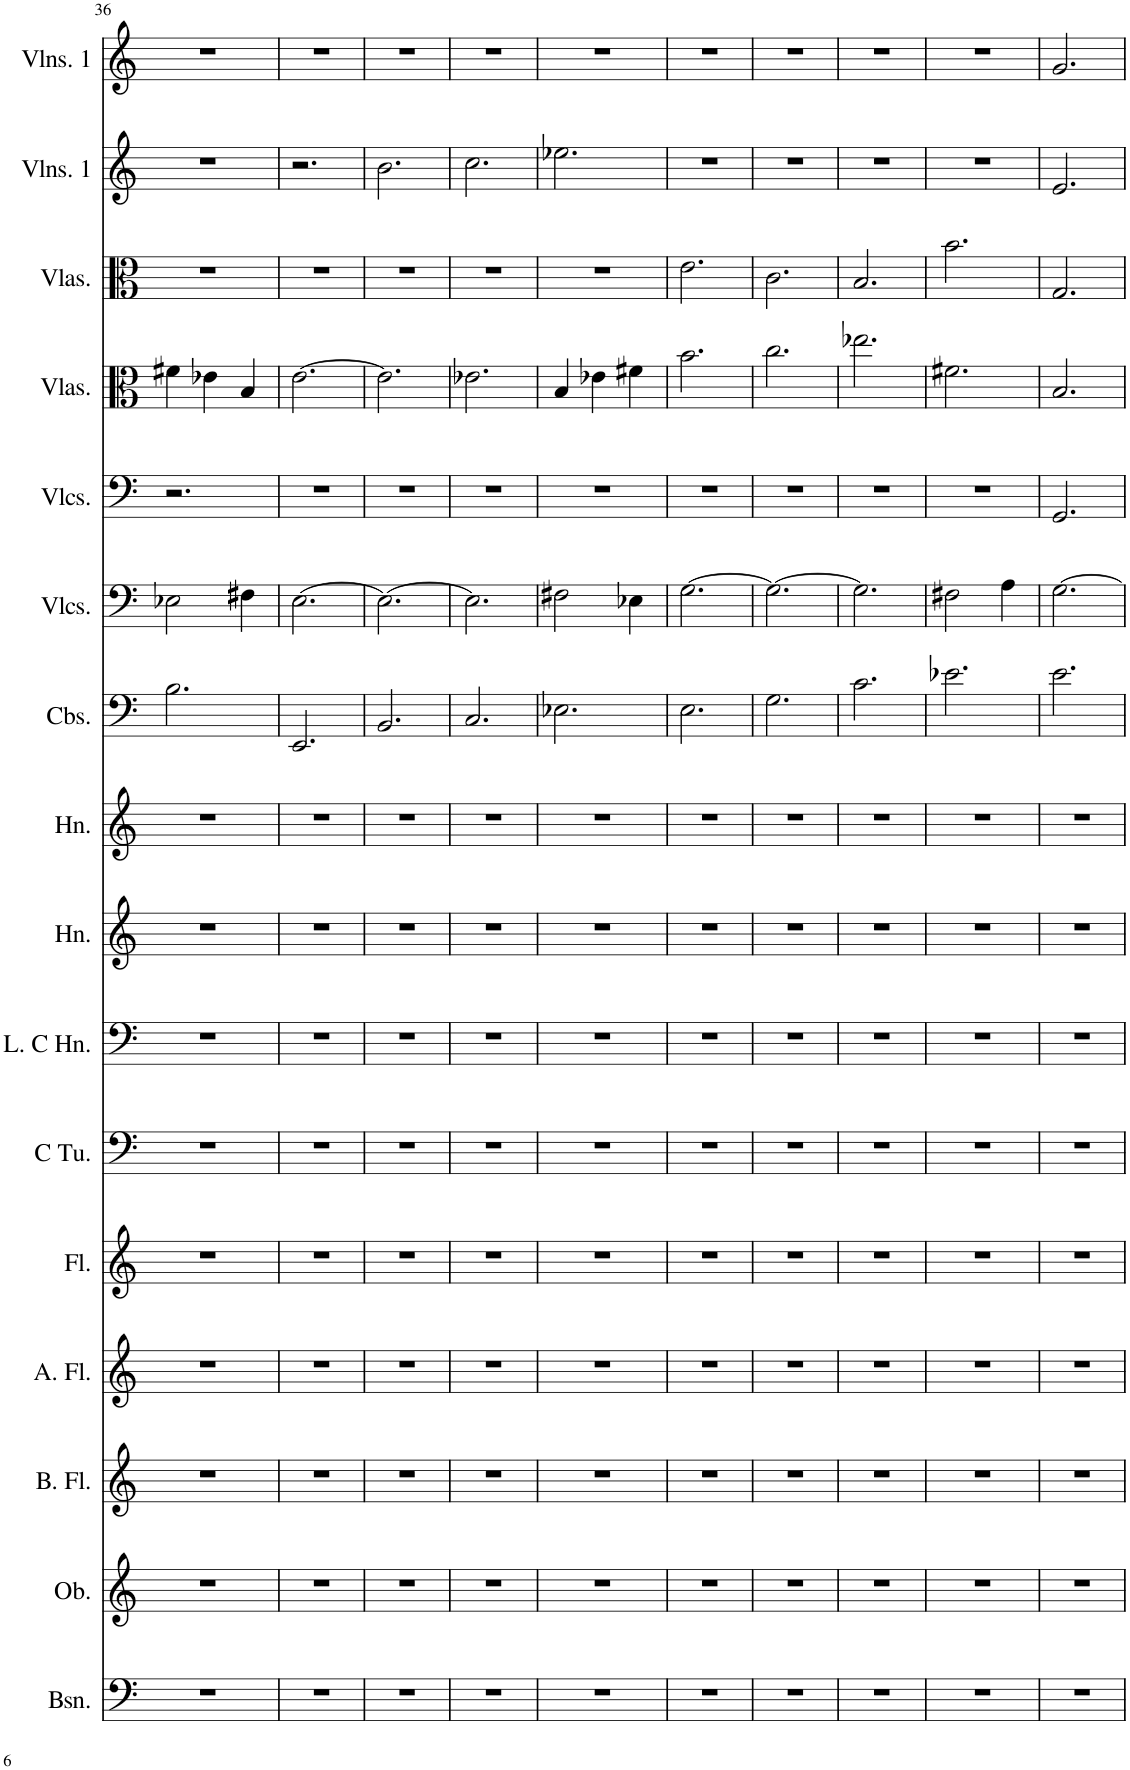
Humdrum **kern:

**kern	**kern	**kern	**kern	**kern	**kern	**kern	**kern	**kern	**kern	**kern	**kern	**kern	**kern	**kern	**kern
*part16	*part15	*part14	*part13	*part12	*part11	*part10	*part9	*part8	*part7	*part6	*part5	*part4	*part3	*part2	*part1
*staff16	*staff15	*staff14	*staff13	*staff12	*staff11	*staff10	*staff9	*staff8	*staff7	*staff6	*staff5	*staff4	*staff3	*staff2	*staff1
*I"Basson	*I"Oboe	*I"Bass Flute	*I"Alto Flute	*I"Flute	*I"C Tuba	*I"Low C Horn	*I"Horn	*I"Horn	*I"Contrabasses	*I"Violoncellos	*I"Violoncellos	*I"Violas	*I"Violas	*I"Violins 1	*I"Violins 1
*I'Bsn.	*I'Ob.	*I'B. Fl.	*I'A. Fl.	*I'Fl.	*I'C Tu.	*I'L. C Hn.	*I'Hn.	*I'Hn.	*I'Cbs.	*I'Vlcs.	*I'Vlcs.	*I'Vlas.	*I'Vlas.	*I'Vlns. 1	*I'Vlns. 1
!!LO:PB:g=z
*clefF4	*clefG2	*clefG2	*clefG2	*clefG2	*clefF4	*clefF4	*clefG2	*clefG2	*clefF4	*clefF4	*clefF4	*clefC3	*clefC3	*clefG2	*clefG2
*	*	*Trd7c12	*Trd3c5	*	*	*Trd4c7	*Trd4c7	*Trd4c7	*Trd7c12	*	*	*	*	*	*
*k[]	*k[]	*k[]	*k[]	*k[]	*k[]	*k[]	*k[]	*k[]	*k[]	*k[]	*k[]	*k[]	*k[]	*k[]	*k[]
*M3/4	*M3/4	*M3/4	*M3/4	*M3/4	*M3/4	*M3/4	*M3/4	*M3/4	*M3/4	*M3/4	*M3/4	*M3/4	*M3/4	*M3/4	*M3/4
=36	=36	=36	=36	=36	=36	=36	=36	=36	=36	=36	=36	=36	=36	=36	=36
2.r	2.r	2.r	2.r	2.r	2.r	2.r	2.r	2.r	2.B\	2E-X\	2.r	4f#X\	2.r	2.r	2.r
.	.	.	.	.	.	.	.	.	.	.	.	4e-X\	.	.	.
.	.	.	.	.	.	.	.	.	.	4F#X\	.	4B/	.	.	.
=37	=37	=37	=37	=37	=37	=37	=37	=37	=37	=37	=37	=37	=37	=37	=37
2.r	2.r	2.r	2.r	2.r	2.r	2.r	2.r	2.r	2.EE/	[2.E\	2.r	[2.e\	2.r	2.r	2.r
=38	=38	=38	=38	=38	=38	=38	=38	=38	=38	=38	=38	=38	=38	=38	=38
2.r	2.r	2.r	2.r	2.r	2.r	2.r	2.r	2.r	2.BB/	2.E\_	2.r	2.e\]	2.r	2.b\	2.r
=39	=39	=39	=39	=39	=39	=39	=39	=39	=39	=39	=39	=39	=39	=39	=39
2.r	2.r	2.r	2.r	2.r	2.r	2.r	2.r	2.r	2.C/	2.E\]	2.r	2.e-X\	2.r	2.cc\	2.r
=40	=40	=40	=40	=40	=40	=40	=40	=40	=40	=40	=40	=40	=40	=40	=40
2.r	2.r	2.r	2.r	2.r	2.r	2.r	2.r	2.r	2.E-X\	2F#X\	2.r	4B/	2.r	2.ee-X\	2.r
.	.	.	.	.	.	.	.	.	.	.	.	4e-X\	.	.	.
.	.	.	.	.	.	.	.	.	.	4E-X\	.	4f#X\	.	.	.
=41	=41	=41	=41	=41	=41	=41	=41	=41	=41	=41	=41	=41	=41	=41	=41
2.r	2.r	2.r	2.r	2.r	2.r	2.r	2.r	2.r	2.E\	[2.G\	2.r	2.b\	2.e\	2.r	2.r
=42	=42	=42	=42	=42	=42	=42	=42	=42	=42	=42	=42	=42	=42	=42	=42
2.r	2.r	2.r	2.r	2.r	2.r	2.r	2.r	2.r	2.G\	2.G\_	2.r	2.cc\	2.c\	2.r	2.r
=43	=43	=43	=43	=43	=43	=43	=43	=43	=43	=43	=43	=43	=43	=43	=43
2.r	2.r	2.r	2.r	2.r	2.r	2.r	2.r	2.r	2.c\	2.G\]	2.r	2.ee-X\	2.B/	2.r	2.r
=44	=44	=44	=44	=44	=44	=44	=44	=44	=44	=44	=44	=44	=44	=44	=44
2.r	2.r	2.r	2.r	2.r	2.r	2.r	2.r	2.r	2.e-X\	2F#X\	2.r	2.f#X\	2.b\	2.r	2.r
.	.	.	.	.	.	.	.	.	.	4A\	.	.	.	.	.
=45	=45	=45	=45	=45	=45	=45	=45	=45	=45	=45	=45	=45	=45	=45	=45
2.r	2.r	2.r	2.r	2.r	2.r	2.r	2.r	2.r	2.e\	[2.G\	2.GG/	2.B/	2.G/	2.e/	2.g/
=	=	=	=	=	=	=	=	=	=	=	=	=	=	=	=
*-	*-	*-	*-	*-	*-	*-	*-	*-	*-	*-	*-	*-	*-	*-	*-
